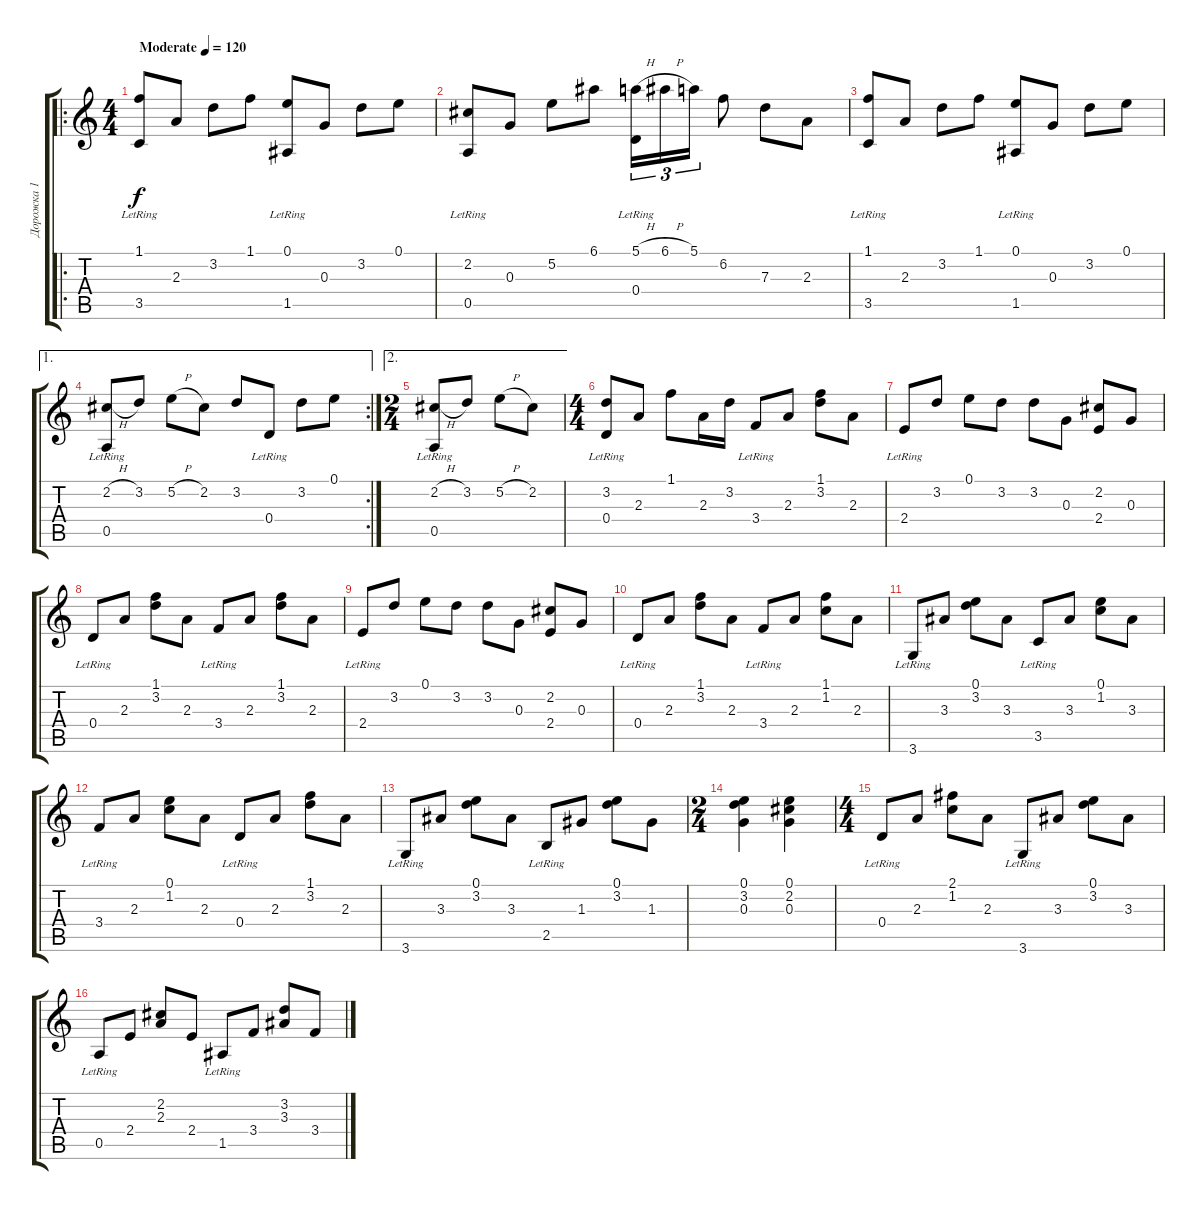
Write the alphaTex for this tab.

\track ("Дорожка 1" "Дорожка 1") {instrument acousticguitarsteel}
\staff {score tabs}
\tuning (E4 B3 G3 D3 A2 E2) {hide}
\ro
\ts (4 4)
\tempo (120 "Moderate")
\tempo 121
\tempo (120 "Moderate")
\clef g2
\ks c
(1.1 3.5{lr}).8{dy f instrument acousticguitarsteel} 2.3.8 3.2.8 1.1.8 (0.1 1.5{lr}).8 0.3.8 3.2.8 0.1.8 |
(2.2 0.5{lr}).8 0.3.8 5.2.8 6.1.8 (5.1{h} 0.4{lr}).16{tu (3 2)} 6.1{h}.16{tu (3 2)} 5.1.16{tu (3 2)} 6.2.8 7.3.8 2.3.8 |
(1.1 3.5{lr}).8 2.3.8 3.2.8 1.1.8 (0.1 1.5{lr}).8 0.3.8 3.2.8 0.1.8 |
\ae 1
\rc 2
(2.2{h} 0.5{lr}).8 3.2.8 5.2{h}.8 2.2.8 3.2.8 0.4{lr}.8 3.2.8 0.1.8 |
\ae 2
\ts (2 4)
(2.2{h} 0.5{lr}).8 3.2.8 5.2{h}.8 2.2.8 |
\ts (4 4)
(3.2 0.4{lr}).8 2.3.8 1.1.8 2.3.16 3.2.16 3.4{lr}.8 2.3.8 (1.1 3.2).8 2.3.8 |
2.4{lr}.8 3.2.8 0.1.8 3.2.8 3.2.8 0.3.8 (2.2 2.4).8 0.3.8 |
0.4{lr}.8 2.3.8 (1.1 3.2).8 2.3.8 3.4{lr}.8 2.3.8 (1.1 3.2).8 2.3.8 |
2.4{lr}.8 3.2.8 0.1.8 3.2.8 3.2.8 0.3.8 (2.2 2.4).8 0.3.8 |
0.4{lr}.8 2.3.8 (1.1 3.2).8 2.3.8 3.4{lr}.8 2.3.8 (1.1 1.2).8 2.3.8 |
3.6{lr}.8 3.3.8 (0.1 3.2).8 3.3.8 3.5{lr}.8 3.3.8 (0.1 1.2).8 3.3.8 |
3.4{lr}.8 2.3.8 (0.1 1.2).8 2.3.8 0.4{lr}.8 2.3.8 (1.1 3.2).8 2.3.8 |
3.6{lr}.8 3.3.8 (0.1 3.2).8 3.3.8 2.5{lr}.8 1.3.8 (0.1 3.2).8 1.3.8 |
\ts (2 4)
(0.1 3.2 0.3).4 (0.1 2.2 0.3).4 |
\ts (4 4)
0.4{lr}.8 2.3.8 (2.1 1.2).8 2.3.8 3.6{lr}.8 3.3.8 (0.1 3.2).8 3.3.8 |
0.5{lr}.8 2.4.8 (2.2 2.3).8 2.4.8 1.5{lr}.8 3.4.8 (3.2 3.3).8 3.4.8
